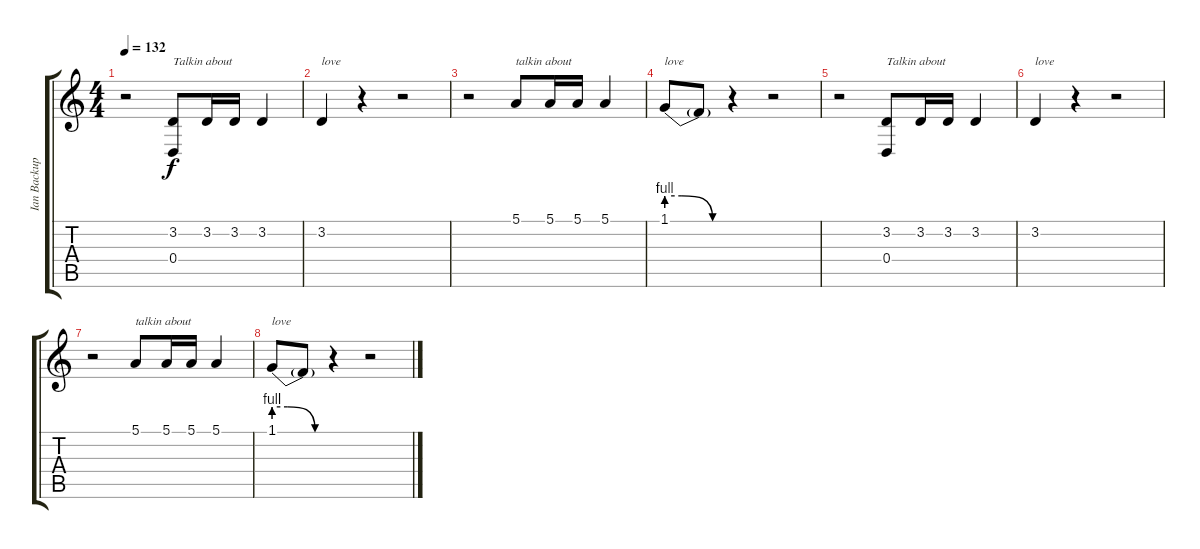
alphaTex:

\track ("Ian Backup" "Ian Backup") {instrument lead6voice}
\staff {score tabs}
\tuning (E4 B3 G3 D3 A2 E2) {hide}
\ts (4 4)
\tempo 132
\clef g2
\ks c
r.2{dy f} (3.2 0.4).8{txt "Talkin about"} 3.2.16 3.2.16 3.2.4 |
3.2.4{txt "love"} r.4 r.2 |
r.2 5.1.8{txt "talkin about"} 5.1.16 5.1.16 5.1.4 |
1.1{be (custom 0 4 15 4 45 0 60 0)}.8{txt "love"} 1.1{t}.8 r.4 r.2 |
r.2 (3.2 0.4).8{txt "Talkin about"} 3.2.16 3.2.16 3.2.4 |
3.2.4{txt "love"} r.4 r.2 |
r.2 5.1.8{txt "talkin about"} 5.1.16 5.1.16 5.1.4 |
1.1{be (custom 0 4 15 4 45 0 60 0)}.8{txt "love"} 1.1{t}.8 r.4 r.2
